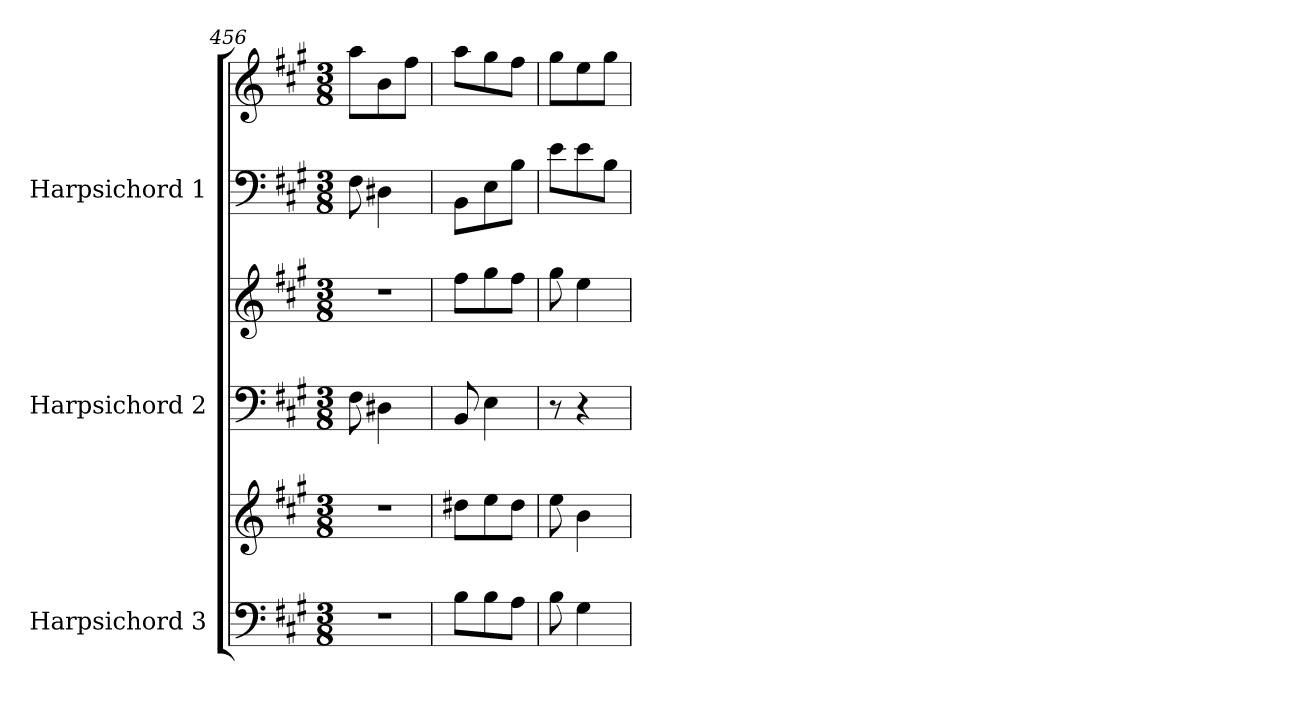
**kern	**kern	**kern	**kern	**kern	**kern
*part3	*part3	*part2	*part2	*part1	*part1
*staff6	*staff5	*staff4	*staff3	*staff2	*staff1
*I"Harpsichord 3	*	*I"Harpsichord 2	*	*I"Harpsichord 1	*
*I'Hp	*	*I'Hp	*	*I'Hp	*
*clefF4	*clefG2	*clefF4	*clefG2	*clefF4	*clefG2
*k[f#c#g#]	*k[f#c#g#]	*k[f#c#g#]	*k[f#c#g#]	*k[f#c#g#]	*k[f#c#g#]
*M3/8	*M3/8	*M3/8	*M3/8	*M3/8	*M3/8
=456	=456	=456	=456	=456	=456
4.r	4.r	8F#\	4.r	8F#\	8aa\L
.	.	4D#X\	.	4D#X\	8b\
.	.	.	.	.	8ff#\J
=457	=457	=457	=457	=457	=457
8B\L	8dd#X\L	8BB/	8ff#\L	8BB\L	8aa\L
8B\	8ee\	4E\	8gg#\	8E\	8gg#\
8A\J	8dd#\J	.	8ff#\J	8B\J	8ff#\J
!!LO:PB:g=z
=458	=458	=458	=458	=458	=458
8B\	8ee\	8r	8gg#\	8e\L	8gg#\L
4G#\	4b\	4r	4ee\	8e\	8ee\
.	.	.	.	8B\J	8gg#\J
=	=	=	=	=	=
*-	*-	*-	*-	*-	*-
